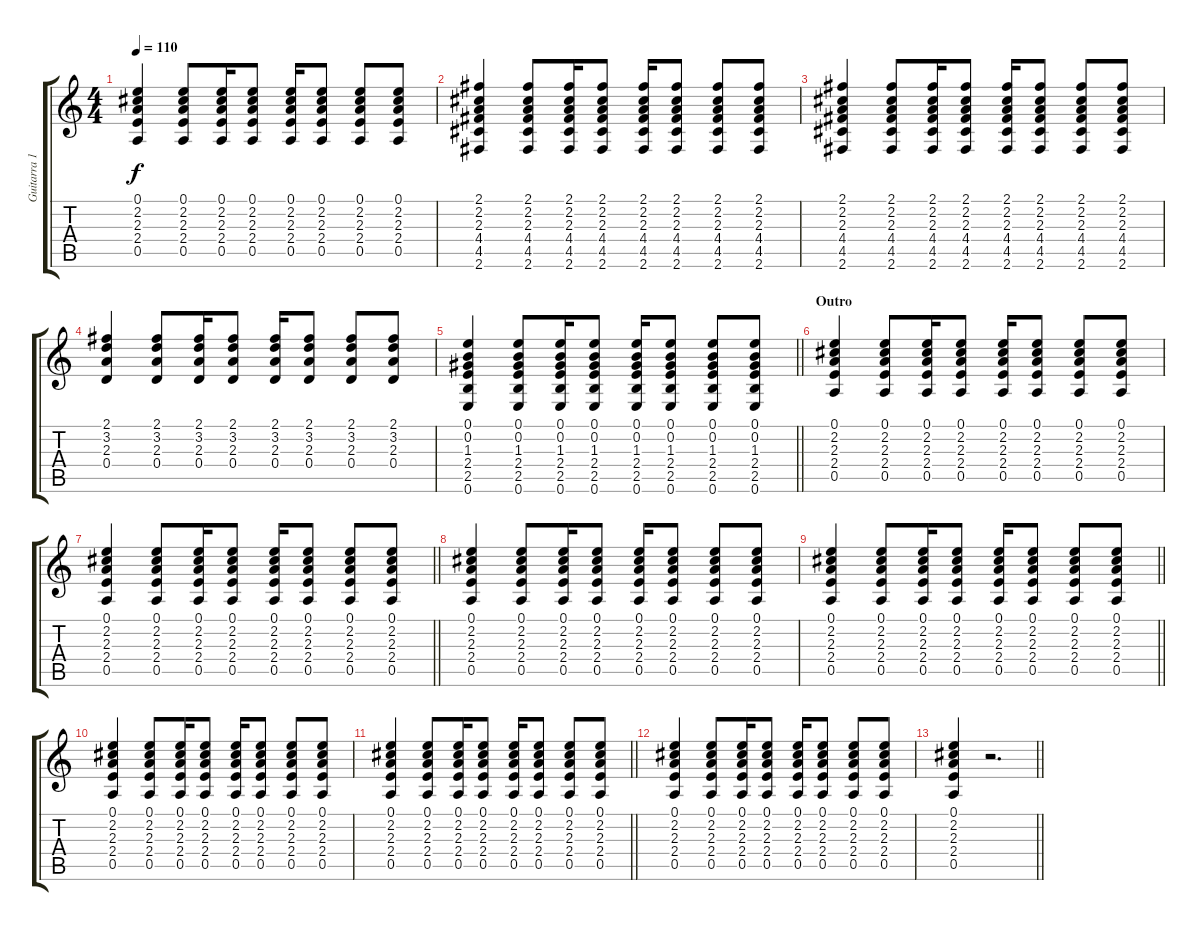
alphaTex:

\track ("Guitarra 1" "Guitarra 1") {instrument acousticguitarsteel}
\staff {score tabs}
\tuning (E4 B3 G3 D3 A2 E2) {hide}
\ts (4 4)
\tempo 110
\clef g2
\ks c
(0.1 2.2 2.3 2.4 0.5).4{dy f} (0.1 2.2 2.3 2.4 0.5).8 (0.1 2.2 2.3 2.4 0.5).16 (0.1 2.2 2.3 2.4 0.5).8 (0.1 2.2 2.3 2.4 0.5).16 (0.1 2.2 2.3 2.4 0.5).8 (0.1 2.2 2.3 2.4 0.5).8 (0.1 2.2 2.3 2.4 0.5).8 |
(2.1 2.2 2.3 4.4 4.5 2.6).4 (2.1 2.2 2.3 4.4 4.5 2.6).8 (2.1 2.2 2.3 4.4 4.5 2.6).16 (2.1 2.2 2.3 4.4 4.5 2.6).8 (2.1 2.2 2.3 4.4 4.5 2.6).16 (2.1 2.2 2.3 4.4 4.5 2.6).8 (2.1 2.2 2.3 4.4 4.5 2.6).8 (2.1 2.2 2.3 4.4 4.5 2.6).8 |
(2.1 2.2 2.3 4.4 4.5 2.6).4 (2.1 2.2 2.3 4.4 4.5 2.6).8 (2.1 2.2 2.3 4.4 4.5 2.6).16 (2.1 2.2 2.3 4.4 4.5 2.6).8 (2.1 2.2 2.3 4.4 4.5 2.6).16 (2.1 2.2 2.3 4.4 4.5 2.6).8 (2.1 2.2 2.3 4.4 4.5 2.6).8 (2.1 2.2 2.3 4.4 4.5 2.6).8 |
(2.1 3.2 2.3 0.4).4 (2.1 3.2 2.3 0.4).8 (2.1 3.2 2.3 0.4).16 (2.1 3.2 2.3 0.4).8 (2.1 3.2 2.3 0.4).16 (2.1 3.2 2.3 0.4).8 (2.1 3.2 2.3 0.4).8 (2.1 3.2 2.3 0.4).8 |
\barLineRight lightlight
(0.1 0.2 1.3 2.4 2.5 0.6).4 (0.1 0.2 1.3 2.4 2.5 0.6).8 (0.1 0.2 1.3 2.4 2.5 0.6).16 (0.1 0.2 1.3 2.4 2.5 0.6).8 (0.1 0.2 1.3 2.4 2.5 0.6).16 (0.1 0.2 1.3 2.4 2.5 0.6).8 (0.1 0.2 1.3 2.4 2.5 0.6).8 (0.1 0.2 1.3 2.4 2.5 0.6).8 |
\section ("" "Outro")
(0.1 2.2 2.3 2.4 0.5).4 (0.1 2.2 2.3 2.4 0.5).8 (0.1 2.2 2.3 2.4 0.5).16 (0.1 2.2 2.3 2.4 0.5).8 (0.1 2.2 2.3 2.4 0.5).16 (0.1 2.2 2.3 2.4 0.5).8 (0.1 2.2 2.3 2.4 0.5).8 (0.1 2.2 2.3 2.4 0.5).8 |
\barLineRight lightlight
(0.1 2.2 2.3 2.4 0.5).4 (0.1 2.2 2.3 2.4 0.5).8 (0.1 2.2 2.3 2.4 0.5).16 (0.1 2.2 2.3 2.4 0.5).8 (0.1 2.2 2.3 2.4 0.5).16 (0.1 2.2 2.3 2.4 0.5).8 (0.1 2.2 2.3 2.4 0.5).8 (0.1 2.2 2.3 2.4 0.5).8 |
(0.1 2.2 2.3 2.4 0.5).4 (0.1 2.2 2.3 2.4 0.5).8 (0.1 2.2 2.3 2.4 0.5).16 (0.1 2.2 2.3 2.4 0.5).8 (0.1 2.2 2.3 2.4 0.5).16 (0.1 2.2 2.3 2.4 0.5).8 (0.1 2.2 2.3 2.4 0.5).8 (0.1 2.2 2.3 2.4 0.5).8 |
\barLineRight lightlight
(0.1 2.2 2.3 2.4 0.5).4 (0.1 2.2 2.3 2.4 0.5).8 (0.1 2.2 2.3 2.4 0.5).16 (0.1 2.2 2.3 2.4 0.5).8 (0.1 2.2 2.3 2.4 0.5).16 (0.1 2.2 2.3 2.4 0.5).8 (0.1 2.2 2.3 2.4 0.5).8 (0.1 2.2 2.3 2.4 0.5).8 |
(0.1 2.2 2.3 2.4 0.5).4 (0.1 2.2 2.3 2.4 0.5).8 (0.1 2.2 2.3 2.4 0.5).16 (0.1 2.2 2.3 2.4 0.5).8 (0.1 2.2 2.3 2.4 0.5).16 (0.1 2.2 2.3 2.4 0.5).8 (0.1 2.2 2.3 2.4 0.5).8 (0.1 2.2 2.3 2.4 0.5).8 |
\barLineRight lightlight
(0.1 2.2 2.3 2.4 0.5).4 (0.1 2.2 2.3 2.4 0.5).8 (0.1 2.2 2.3 2.4 0.5).16 (0.1 2.2 2.3 2.4 0.5).8 (0.1 2.2 2.3 2.4 0.5).16 (0.1 2.2 2.3 2.4 0.5).8 (0.1 2.2 2.3 2.4 0.5).8 (0.1 2.2 2.3 2.4 0.5).8 |
(0.1 2.2 2.3 2.4 0.5).4 (0.1 2.2 2.3 2.4 0.5).8 (0.1 2.2 2.3 2.4 0.5).16 (0.1 2.2 2.3 2.4 0.5).8 (0.1 2.2 2.3 2.4 0.5).16 (0.1 2.2 2.3 2.4 0.5).8 (0.1 2.2 2.3 2.4 0.5).8 (0.1 2.2 2.3 2.4 0.5).8 |
\barLineRight lightlight
(0.1 2.2 2.3 2.4 0.5).4 r.2{d}
